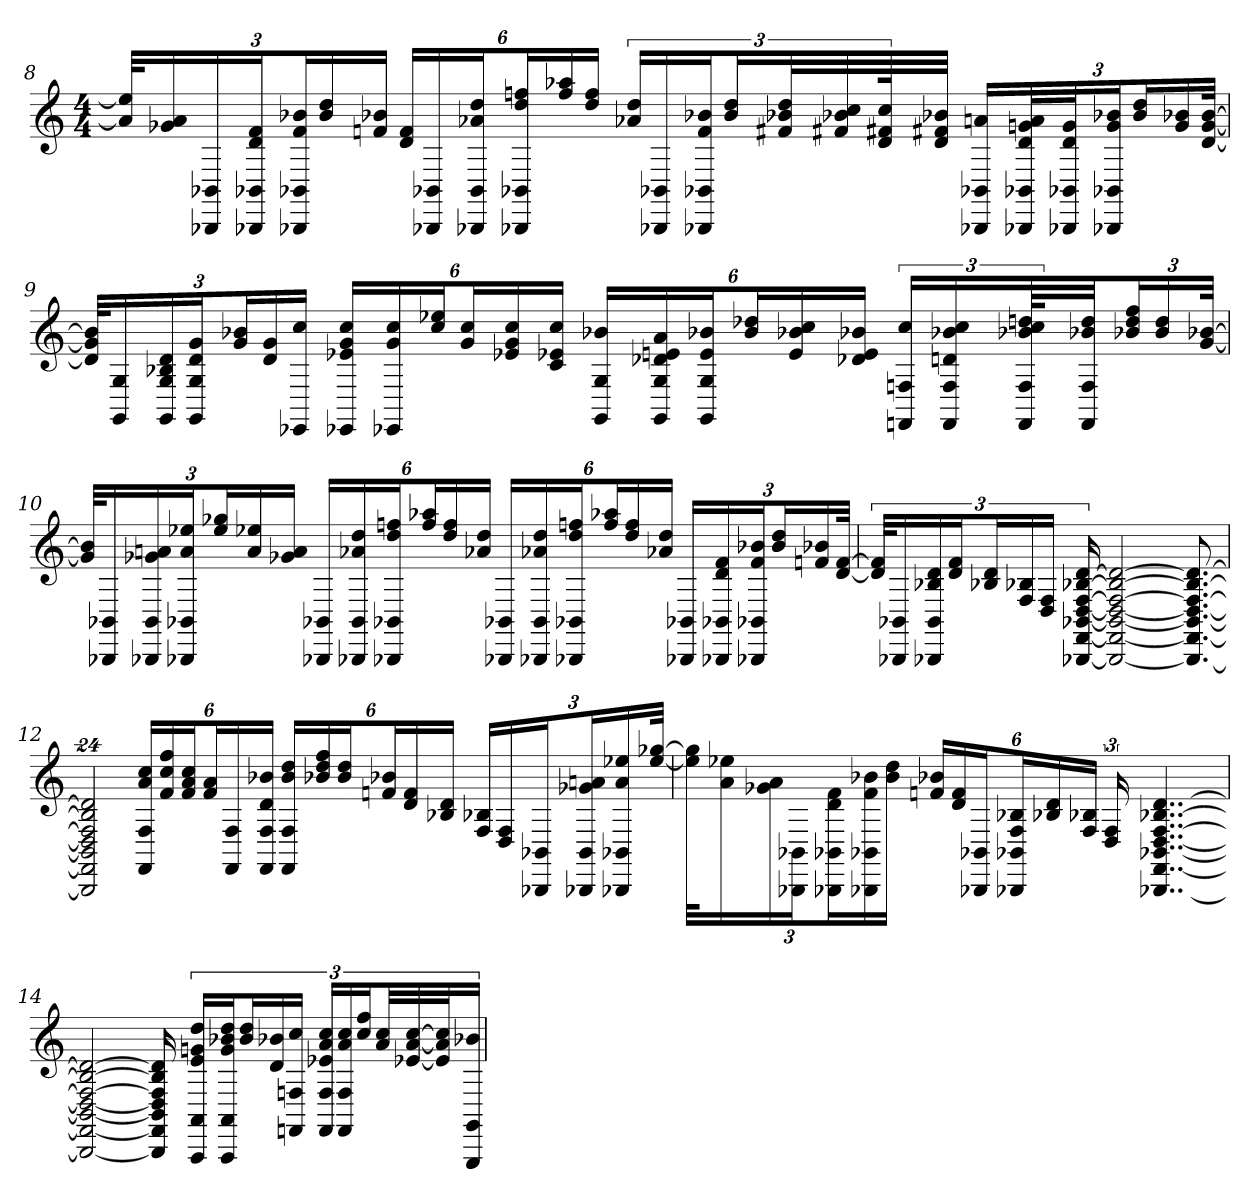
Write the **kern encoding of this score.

**kern
*part1
*staff1
*clefG2
*M4/4
=8
48a/] 48ee-]KLL
24g-X/ 24a
24BBB-X/ 24BB-X
24BBB-X/ 24BB-X 24d 24fJ
24BBB-X/ 24BB-X 24f 24b-XL
24b-/ 24dd
24fn/ 24b-XJJ
24d/ 24fLL
24BBB-X/ 24BB-X
24BBB-X/ 24BB- 24a-X 24ddJ
24BBB-X/ 24BB-X 24dd 24ffnL
24ff/ 24aa-X
24dd/ 24ffJJ
24a-X/ 24ddLL
24BBB-X/ 24BB-X
24BBB-X/ 24BB-X 24f 24b-XJ
24b-/ 24ddL
48f#X/ 48b-X 48ddL
48f#X/ 48b-X 48cc
96d/ 96f#X 96ccK
32d/ 32f#X 32b-XJJJ
24BBB-X/ 24BB-X 24anLL
48BBB-X/ 48BB-X 48d 48gn 48aL
48BBB-X/ 48BB-X 48d 48gJ
24BBB-X/ 24BB-X 24g 24b-XJ
24b-/ 24ddL
24g/ 24b-X
[48d/ [48g [48b-JJk
=9
48d/] 48g] 48b-]KLL
24GG/ 24G
24GG/ 24G 24B-X 24d
24GG/ 24G 24d 24gJ
24g/ 24b-XL
24d/ 24g
24EE-X/ 24ccJJ
24EE-X/ 24e-X 24g 24ccLL
24EE-X/ 24g 24cc
24cc/ 24ee-XJ
24g/ 24ccL
24e-X/ 24g 24cc
24c/ 24e-X 24ccJJ
24GG/ 24G 24b-XLL
24GG/ 24G 24d-X 24en 24a
24GG/ 24G 24e 24b-XJ
24b-/ 24dd-XL
24e/ 24b-X 24cc
24d-X/ 24e 24b-XJJ
24FFn/ 24Fn 24ccLL
24FF/ 24F 24dn 24b-X 24cc
96FF/ 96F 96b-X 96cc 96ddnKL
32FF/ 32F 32b-X 32ddJJ
24b-X/ 24dd 24ffL
24b-/ 24dd
[48g/ [48b-XJJk
=10
48g/] 48b-]KLL
24BBB-X/ 24BB-X
24BBB-X/ 24BB- 24g-X 24an
24BBB-X/ 24BB-X 24a 24ee-XJ
24ee-/ 24gg-XL
24a/ 24ee-X
24g-X/ 24aJJ
24BBB-X/ 24BB-XLL
24BBB-X/ 24BB- 24a-X 24dd
24BBB-X/ 24BB-X 24dd 24ffnJ
24ff/ 24aa-XL
24dd/ 24ff
24a-X/ 24ddJJ
24BBB-X/ 24BB-XLL
24BBB-X/ 24BB- 24a-X 24dd
24BBB-X/ 24BB-X 24dd 24ffnJ
24ff/ 24aa-XL
24dd/ 24ff
24a-X/ 24ddJJ
24BBB-X/ 24BB-XLL
24BBB-X/ 24BB-X 24d 24f
24BBB-X/ 24BB-X 24f 24b-XJ
24b-/ 24ddL
24fn/ 24b-X
[48d/ [48fJJk
=11
48d/] 48f]KLL
24BBB-X/ 24BB-X
24BBB-X/ 24BB- 24B-X 24d
24d/ 24fJ
24B-X/ 24dL
24F/ 24B-X
24D/ 24FJJ
[24BBB-X [24FF [24BB-X [24D [24F [24B-X [24d
2BBB-_ 2FF_ 2BB-_ 2D_ 2F_ 2B-_ 2d_
8.BBB-_ 8.FF_ 8.BB-_ 8.D_ 8.F_ 8.B-_ 8.d_
=12
48%13BBB-] 48%13FF] 48%13BB-] 48%13D] 48%13F] 48%13B-] 48%13d]
24FF/ 24F 24a 24ccLL
24f/ 24cc 24ff
24f/ 24a 24ccJ
24f/ 24aL
24FF/ 24F
24FF/ 24F 24d 24b-XJJ
24FF/ 24F 24b- 24ddLL
24b-X/ 24dd 24ff
24b-/ 24ddJ
24fn/ 24b-XL
24d/ 24f
24B-X/ 24dJJ
24F/ 24B-XLL
24D/ 24F
24BBB-X/ 24BB-XJ
24BBB-X/ 24BB- 24g-X 24anL
24BBB-X/ 24BB-X 24a 24ee-X
[48ee-/ [48gg-XJJk
=13
48ee-\] 48gg-]KLL
24a\ 24ee-X
24g-X\ 24a
24BBB-X\ 24BB-XJ
24BBB-X\ 24BB-X 24d 24fL
24BBB-X\ 24BB-X 24f 24b-X
24b-\ 24ddJJ
24fn/ 24b-XLL
24d/ 24f
24BBB-X/ 24BB-XJ
24BBB-X/ 24BB-X 24F 24B-XL
24B-X/ 24d
24F/ 24B-XJJ
24D 24F
[4..BBB-X [4..FF [4..BB-X [4..D [4..F [4..B-X [4..d
=14
2BBB-_ 2FF_ 2BB-_ 2D_ 2F_ 2B-_ 2d_
16BBB-] 16FF] 16BB-] 16D] 16F] 16B-] 16d]
24AAA/ 24AA 24e 24gn 24ddLL
24AAA/ 24AA 24g 24b-X 24ddJ
24b-/ 24ddL
24d/ 24b-X
24FFn/ 24Fn 24ccJJ
24FF/ 24F 24e-X 24a 24ccLL
24FF/ 24F 24a 24cc
24cc/ 24ffJ
48a/ 48ccKL
[48e-X/ [48a [48cc
48e-/] 48a] 48cc]
24GGG/ 24GG 24b-XJJ
=
*-
